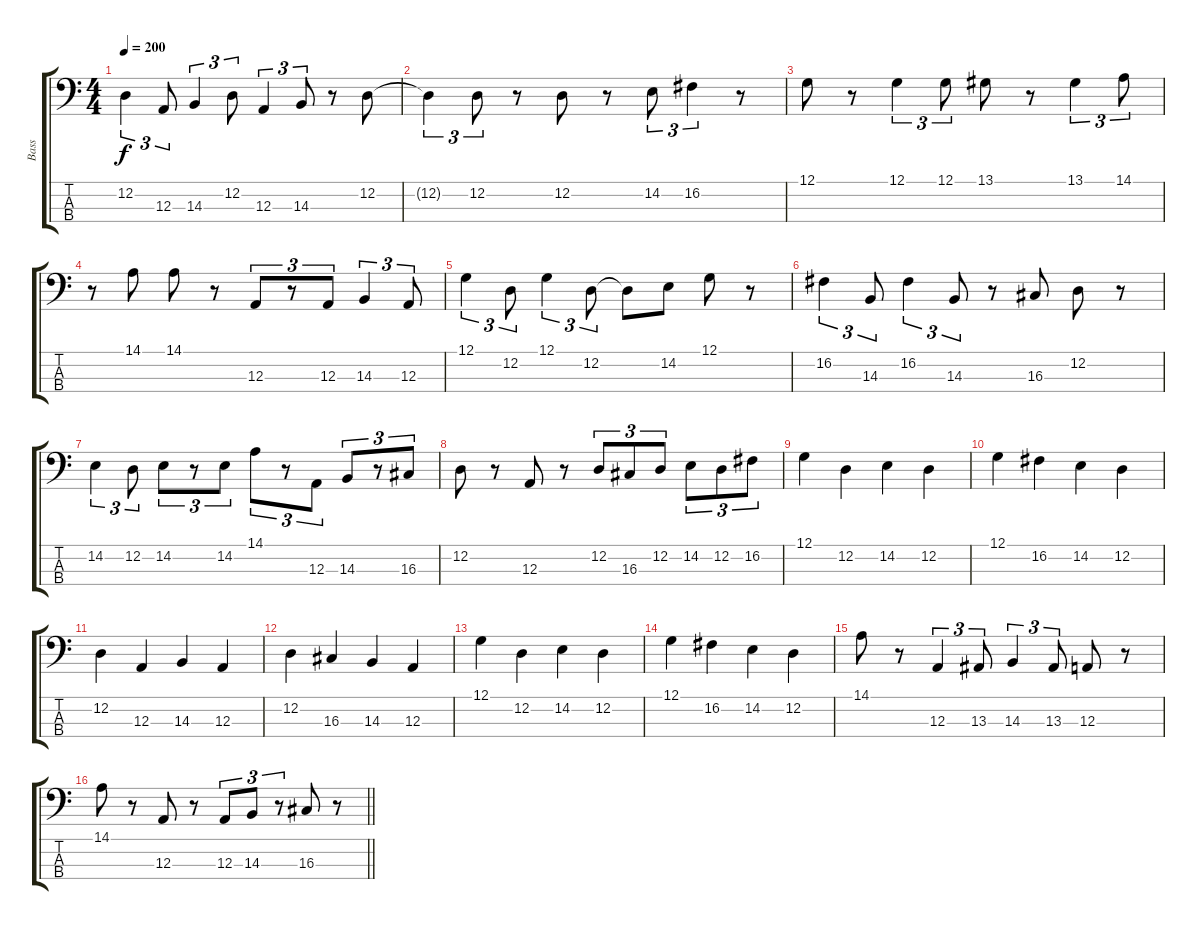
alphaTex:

\track ("Bass" "Bass") {instrument lead1square}
\staff {score tabs}
\tuning (G2 D2 A1 E1) {hide}
\ts (4 4)
\tempo 200
\clef f4
\ks c
12.2.4{tu (3 2) dy f} 12.3.8{tu (3 2)} 14.3.4{tu (3 2)} 12.2.8{tu (3 2)} 12.3.4{tu (3 2)} 14.3.8{tu (3 2)} r.8 12.2.8 |
12.2{t}.4{tu (3 2)} 12.2.8{tu (3 2)} r.8 12.2.8 r.8 14.2.8{tu (3 2)} 16.2.4{tu (3 2)} r.8 |
12.1.8 r.8 12.1.4{tu (3 2)} 12.1.8{tu (3 2)} 13.1.8 r.8 13.1.4{tu (3 2)} 14.1.8{tu (3 2)} |
r.8 14.1.8 14.1.8 r.8 12.3.8{tu (3 2)} r.8{tu (3 2)} 12.3.8{tu (3 2)} 14.3.4{tu (3 2)} 12.3.8{tu (3 2)} |
12.1.4{tu (3 2)} 12.2.8{tu (3 2)} 12.1.4{tu (3 2)} 12.2.8{tu (3 2)} 12.2{t}.8 14.2.8 12.1.8 r.8 |
16.2.4{tu (3 2)} 14.3.8{tu (3 2)} 16.2.4{tu (3 2)} 14.3.8{tu (3 2)} r.8 16.3.8 12.2.8 r.8 |
14.2.4{tu (3 2)} 12.2.8{tu (3 2)} 14.2.8{tu (3 2)} r.8{tu (3 2)} 14.2.8{tu (3 2)} 14.1.8{tu (3 2)} r.8{tu (3 2)} 12.3.8{tu (3 2)} 14.3.8{tu (3 2)} r.8{tu (3 2)} 16.3.8{tu (3 2)} |
12.2.8 r.8 12.3.8 r.8 12.2.8{tu (3 2)} 16.3.8{tu (3 2)} 12.2.8{tu (3 2)} 14.2.8{tu (3 2)} 12.2.8{tu (3 2)} 16.2.8{tu (3 2)} |
12.1.4 12.2.4 14.2.4 12.2.4 |
12.1.4 16.2.4 14.2.4 12.2.4 |
12.2.4 12.3.4 14.3.4 12.3.4 |
12.2.4 16.3.4 14.3.4 12.3.4 |
12.1.4 12.2.4 14.2.4 12.2.4 |
12.1.4 16.2.4 14.2.4 12.2.4 |
14.1.8 r.8 12.3.4{tu (3 2)} 13.3.8{tu (3 2)} 14.3.4{tu (3 2)} 13.3.8{tu (3 2)} 12.3.8 r.8 |
\barLineRight lightlight
14.1.8 r.8 12.3.8 r.8 12.3.8{tu (3 2)} 14.3.8{tu (3 2)} r.8{tu (3 2)} 16.3.8 r.8
